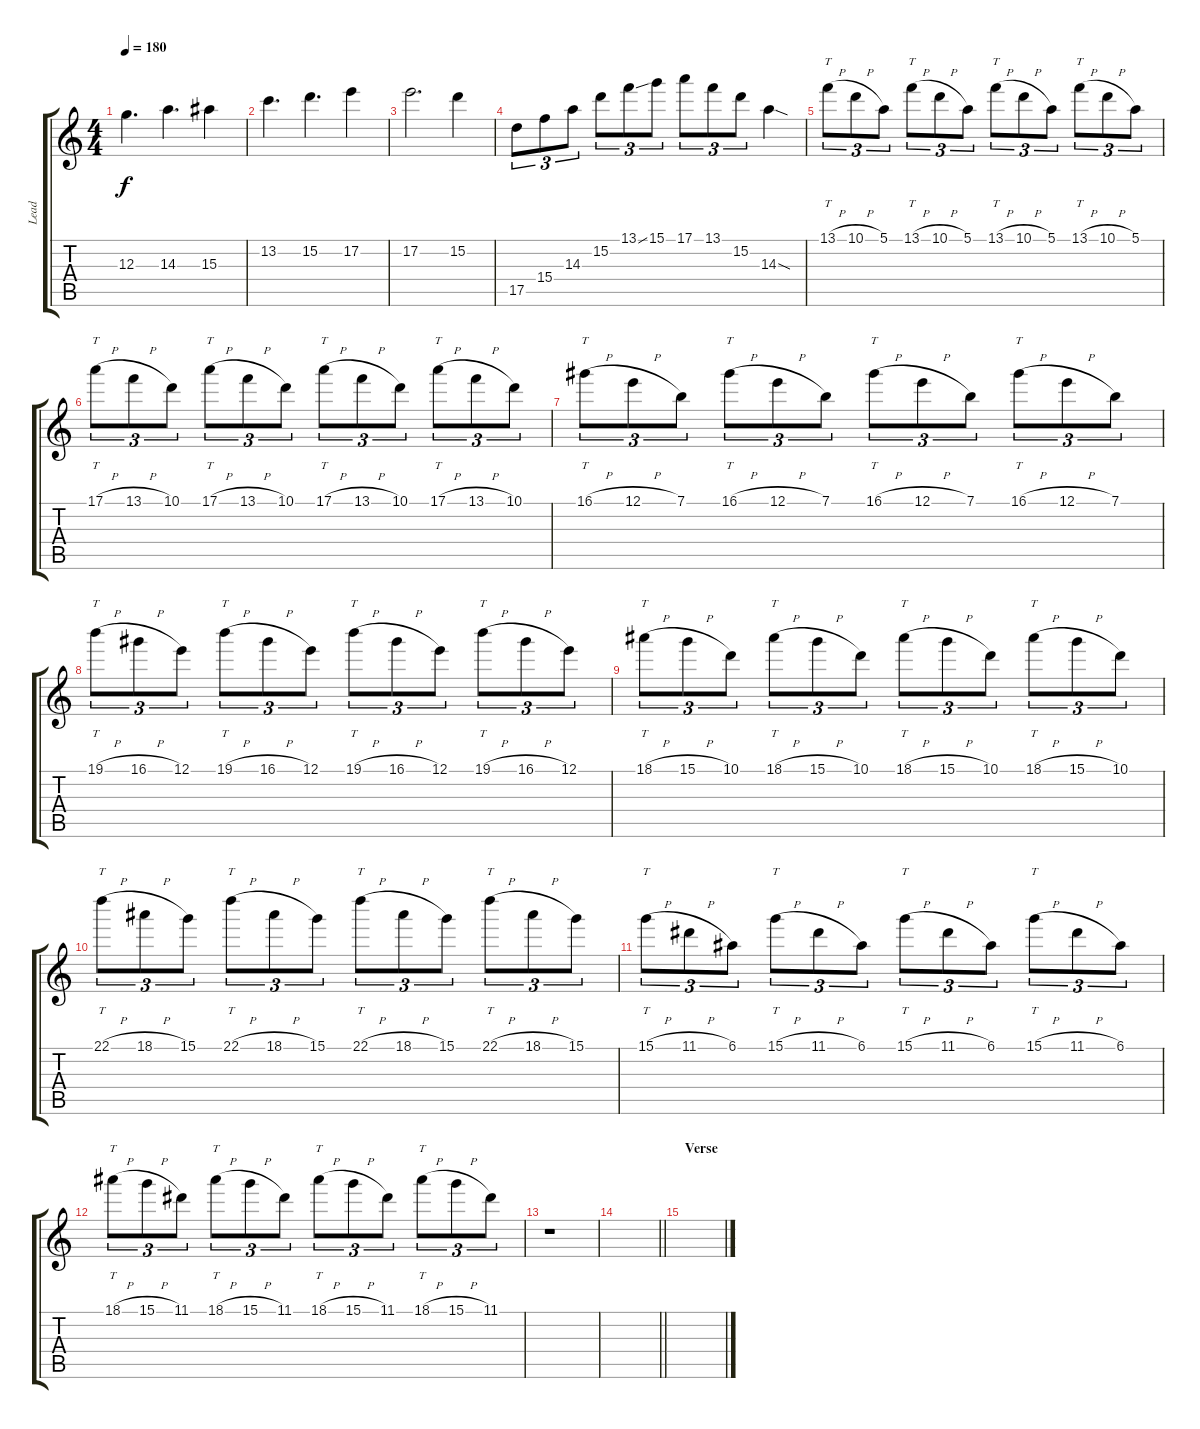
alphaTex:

\track ("Lead" "Lead") {instrument overdrivenguitar}
\staff {score tabs}
\tuning (E4 B3 G3 D3 A2 D2) {hide}
\ts (4 4)
\tempo 180
\clef g2
\ks c
12.3.4{d dy f} 14.3.4{d} 15.3.4 |
13.2.4{d} 15.2.4{d} 17.2.4 |
17.2.2{d} 15.2.4 |
17.5.8{tu (3 2)} 15.4.8{tu (3 2)} 14.3.8{tu (3 2)} 15.2.8{tu (3 2)} 13.1{ss}.8{tu (3 2)} 15.1.8{tu (3 2)} 17.1.8{tu (3 2)} 13.1.8{tu (3 2)} 15.2.8{tu (3 2)} 14.3{sod}.4 |
13.1{h}.8{tt tu (3 2)} 10.1{h}.8{tu (3 2)} 5.1.8{tu (3 2)} 13.1{h}.8{tt tu (3 2)} 10.1{h}.8{tu (3 2)} 5.1.8{tu (3 2)} 13.1{h}.8{tt tu (3 2)} 10.1{h}.8{tu (3 2)} 5.1.8{tu (3 2)} 13.1{h}.8{tt tu (3 2)} 10.1{h}.8{tu (3 2)} 5.1.8{tu (3 2)} |
17.1{h}.8{tt tu (3 2)} 13.1{h}.8{tu (3 2)} 10.1.8{tu (3 2)} 17.1{h}.8{tt tu (3 2)} 13.1{h}.8{tu (3 2)} 10.1.8{tu (3 2)} 17.1{h}.8{tt tu (3 2)} 13.1{h}.8{tu (3 2)} 10.1.8{tu (3 2)} 17.1{h}.8{tt tu (3 2)} 13.1{h}.8{tu (3 2)} 10.1.8{tu (3 2)} |
16.1{h}.8{tt tu (3 2)} 12.1{h}.8{tu (3 2)} 7.1.8{tu (3 2)} 16.1{h}.8{tt tu (3 2)} 12.1{h}.8{tu (3 2)} 7.1.8{tu (3 2)} 16.1{h}.8{tt tu (3 2)} 12.1{h}.8{tu (3 2)} 7.1.8{tu (3 2)} 16.1{h}.8{tt tu (3 2)} 12.1{h}.8{tu (3 2)} 7.1.8{tu (3 2)} |
19.1{h}.8{tt tu (3 2)} 16.1{h}.8{tu (3 2)} 12.1.8{tu (3 2)} 19.1{h}.8{tt tu (3 2)} 16.1{h}.8{tu (3 2)} 12.1.8{tu (3 2)} 19.1{h}.8{tt tu (3 2)} 16.1{h}.8{tu (3 2)} 12.1.8{tu (3 2)} 19.1{h}.8{tt tu (3 2)} 16.1{h}.8{tu (3 2)} 12.1.8{tu (3 2)} |
18.1{h}.8{tt tu (3 2)} 15.1{h}.8{tu (3 2)} 10.1.8{tu (3 2)} 18.1{h}.8{tt tu (3 2)} 15.1{h}.8{tu (3 2)} 10.1.8{tu (3 2)} 18.1{h}.8{tt tu (3 2)} 15.1{h}.8{tu (3 2)} 10.1.8{tu (3 2)} 18.1{h}.8{tt tu (3 2)} 15.1{h}.8{tu (3 2)} 10.1.8{tu (3 2)} |
22.1{h}.8{tt tu (3 2)} 18.1{h}.8{tu (3 2)} 15.1.8{tu (3 2)} 22.1{h}.8{tt tu (3 2)} 18.1{h}.8{tu (3 2)} 15.1.8{tu (3 2)} 22.1{h}.8{tt tu (3 2)} 18.1{h}.8{tu (3 2)} 15.1.8{tu (3 2)} 22.1{h}.8{tt tu (3 2)} 18.1{h}.8{tu (3 2)} 15.1.8{tu (3 2)} |
15.1{h}.8{tt tu (3 2)} 11.1{h}.8{tu (3 2)} 6.1.8{tu (3 2)} 15.1{h}.8{tt tu (3 2)} 11.1{h}.8{tu (3 2)} 6.1.8{tu (3 2)} 15.1{h}.8{tt tu (3 2)} 11.1{h}.8{tu (3 2)} 6.1.8{tu (3 2)} 15.1{h}.8{tt tu (3 2)} 11.1{h}.8{tu (3 2)} 6.1.8{tu (3 2)} |
18.1{h}.8{tt tu (3 2)} 15.1{h}.8{tu (3 2)} 11.1.8{tu (3 2)} 18.1{h}.8{tt tu (3 2)} 15.1{h}.8{tu (3 2)} 11.1.8{tu (3 2)} 18.1{h}.8{tt tu (3 2)} 15.1{h}.8{tu (3 2)} 11.1.8{tu (3 2)} 18.1{h}.8{tt tu (3 2)} 15.1{h}.8{tu (3 2)} 11.1.8{tu (3 2)} |
r.1 |
\barLineRight lightlight
|
\section ("" "Verse")
